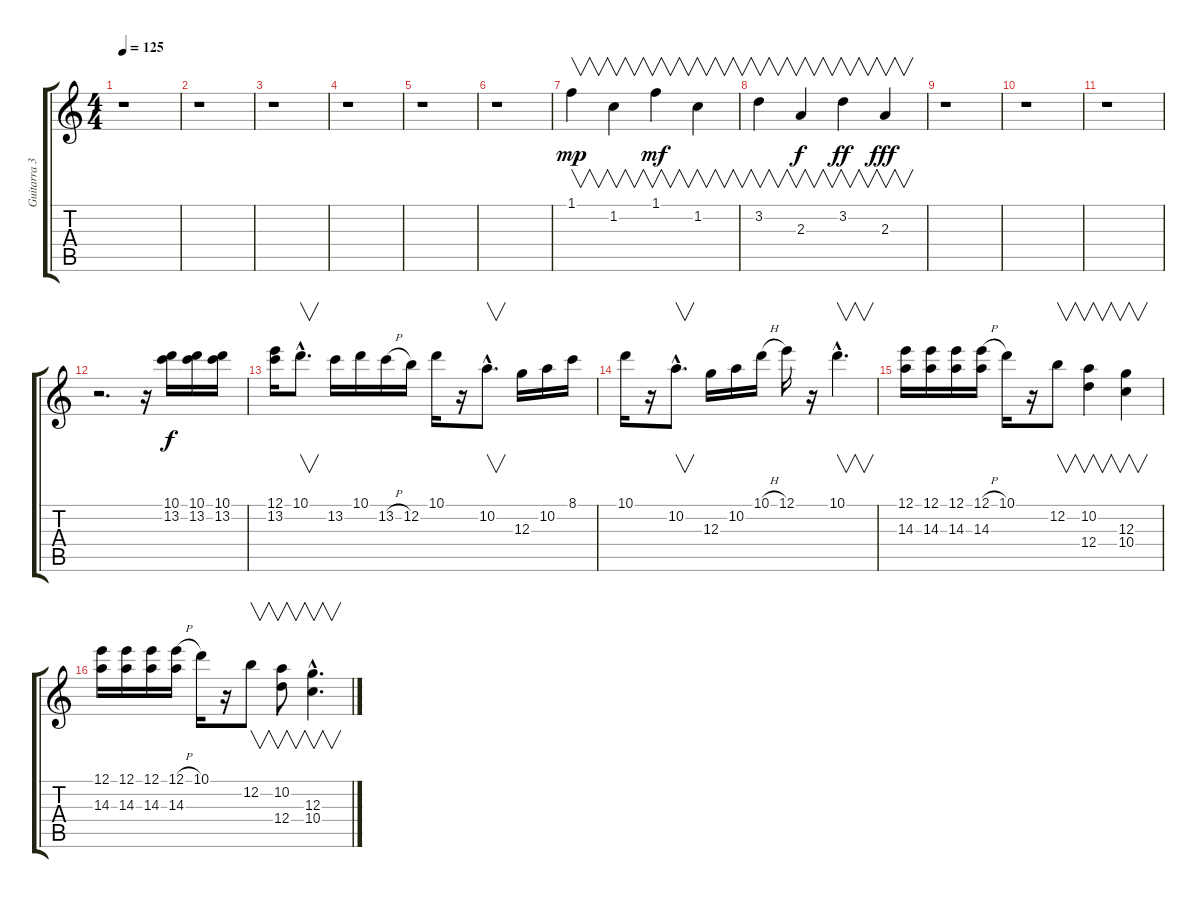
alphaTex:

\track ("Guitarra 3" "Guitarra 3") {instrument overdrivenguitar}
\staff {score tabs}
\tuning (E4 B3 G3 D3 A2 E2) {hide}
\ts (4 4)
\tempo 125
\clef g2
\ks c
r.1{dy mp instrument overdrivenguitar} |
r.1 |
r.1 |
r.1 |
r.1 |
r.1 |
1.1.4{v} 1.2.4{v} 1.1.4{v dy mf} 1.2.4{v} |
3.2.4{v} 2.3.4{v dy f} 3.2.4{v dy ff} 2.3.4{v dy fff} |
r.1 |
r.1 |
r.1 |
r.2{d volume 13} r.16 (10.1 13.2).16{dy f} (10.1 13.2).16 (10.1 13.2).16 |
(12.1 13.2).16 10.1{hac}.8{v d} 13.2.16 10.1.16 13.2{h}.16 12.2.16 10.1.16 r.16 10.2{hac}.8{v d} 12.3.16 10.2.16 8.1.16 |
10.1.16 r.16 10.2{hac}.8{v d} 12.3.16 10.2.16 10.1{h}.16 12.1.16 r.16 10.1{hac}.4{v d} |
(12.1 14.3).16 (12.1 14.3).16 (12.1 14.3).16 (12.1{h} 14.3).16 10.1.16 r.16 12.2.8{v} (10.2 12.4).4{v} (12.3 10.4).4{v} |
(12.1 14.3).16 (12.1 14.3).16 (12.1 14.3).16 (12.1{h} 14.3).16 10.1.16 r.16 12.2.8{v} (10.2 12.4).8{v} (12.3{hac} 10.4{hac}).4{v d}
